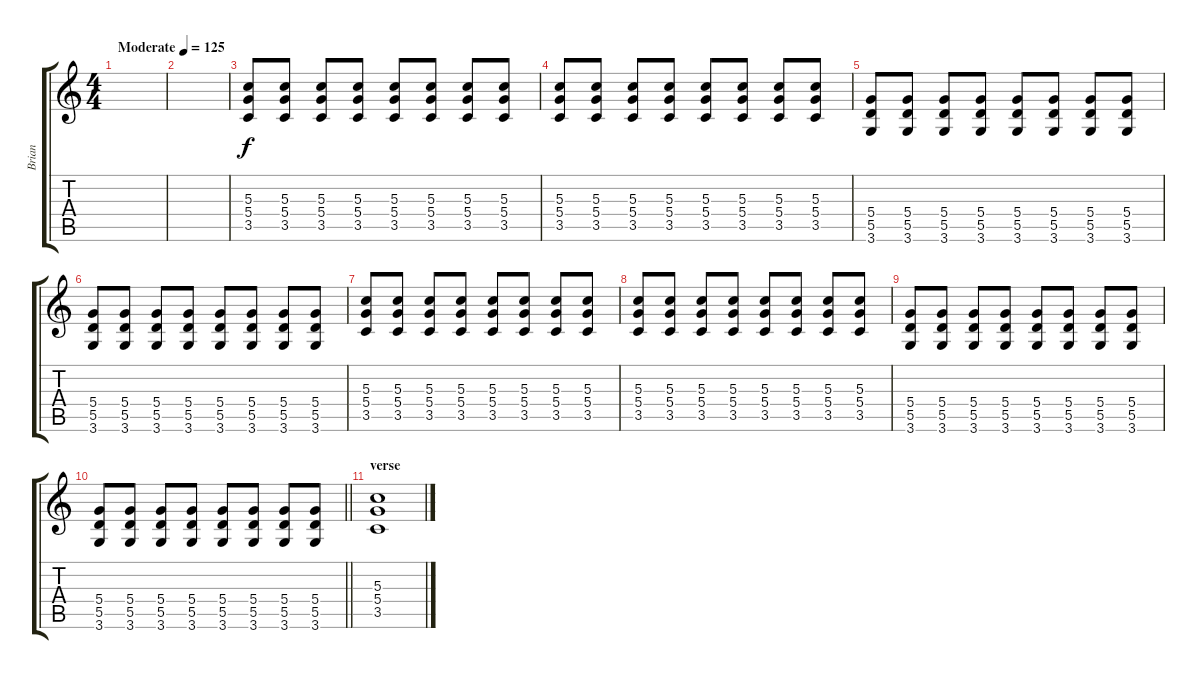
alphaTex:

\track ("Brian" "Brian") {instrument overdrivenguitar}
\staff {score tabs}
\tuning (E4 B3 G3 D3 A2 E2) {hide}
\ts (4 4)
\tempo (125 "Moderate")
\clef g2
\ks c
|
|
(5.3 5.4 3.5).8 (5.3 5.4 3.5).8 (5.3 5.4 3.5).8 (5.3 5.4 3.5).8 (5.3 5.4 3.5).8 (5.3 5.4 3.5).8 (5.3 5.4 3.5).8 (5.3 5.4 3.5).8 |
(5.3 5.4 3.5).8 (5.3 5.4 3.5).8 (5.3 5.4 3.5).8 (5.3 5.4 3.5).8 (5.3 5.4 3.5).8 (5.3 5.4 3.5).8 (5.3 5.4 3.5).8 (5.3 5.4 3.5).8 |
(5.4 5.5 3.6).8 (5.4 5.5 3.6).8 (5.4 5.5 3.6).8 (5.4 5.5 3.6).8 (5.4 5.5 3.6).8 (5.4 5.5 3.6).8 (5.4 5.5 3.6).8 (5.4 5.5 3.6).8 |
(5.4 5.5 3.6).8 (5.4 5.5 3.6).8 (5.4 5.5 3.6).8 (5.4 5.5 3.6).8 (5.4 5.5 3.6).8 (5.4 5.5 3.6).8 (5.4 5.5 3.6).8 (5.4 5.5 3.6).8 |
(5.3 5.4 3.5).8 (5.3 5.4 3.5).8 (5.3 5.4 3.5).8 (5.3 5.4 3.5).8 (5.3 5.4 3.5).8 (5.3 5.4 3.5).8 (5.3 5.4 3.5).8 (5.3 5.4 3.5).8 |
(5.3 5.4 3.5).8 (5.3 5.4 3.5).8 (5.3 5.4 3.5).8 (5.3 5.4 3.5).8 (5.3 5.4 3.5).8 (5.3 5.4 3.5).8 (5.3 5.4 3.5).8 (5.3 5.4 3.5).8 |
(5.4 5.5 3.6).8 (5.4 5.5 3.6).8 (5.4 5.5 3.6).8 (5.4 5.5 3.6).8 (5.4 5.5 3.6).8 (5.4 5.5 3.6).8 (5.4 5.5 3.6).8 (5.4 5.5 3.6).8 |
\barLineRight lightlight
(5.4 5.5 3.6).8 (5.4 5.5 3.6).8 (5.4 5.5 3.6).8 (5.4 5.5 3.6).8 (5.4 5.5 3.6).8 (5.4 5.5 3.6).8 (5.4 5.5 3.6).8 (5.4 5.5 3.6).8 |
\section ("" "verse")
(5.3 5.4 3.5).1{volume 0}
